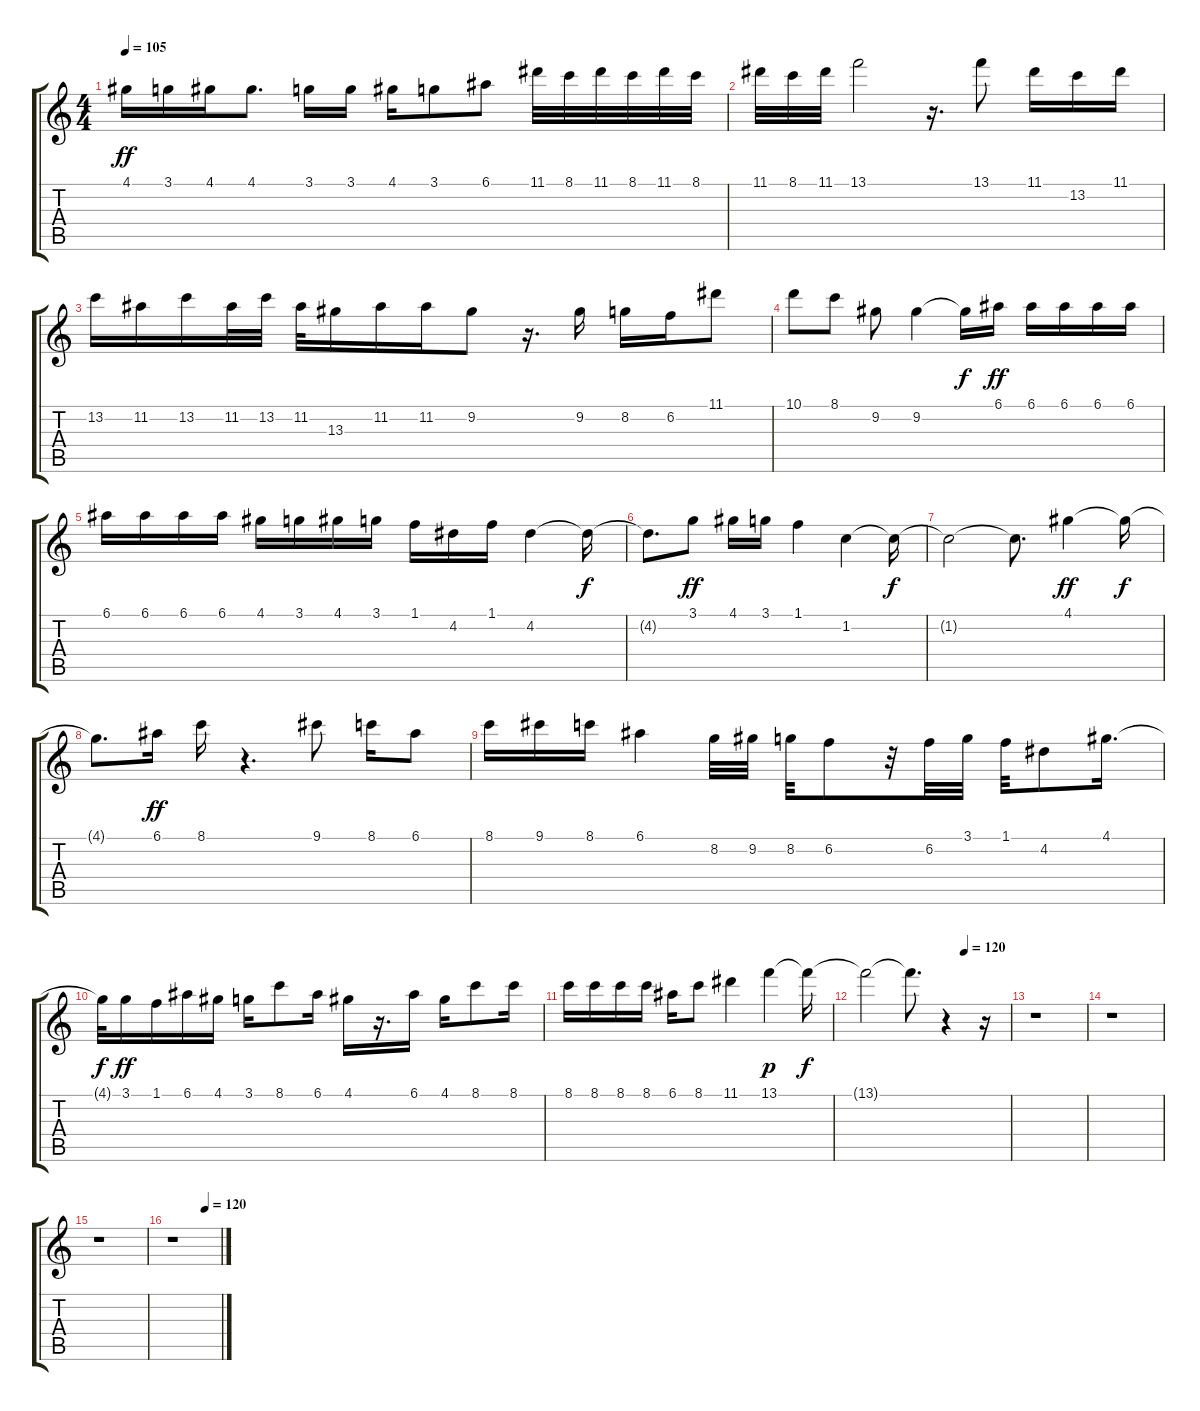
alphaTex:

\track "" {instrument distortionguitar}
\staff {score tabs}
\tuning (E4 B3 G3 D3 A2 E2) {hide}
\ts (4 4)
\tempo 105
\clef g2
\ks c
4.1.16{dy ff} 3.1.16 4.1.16 4.1.8{d} 3.1.16 3.1.16 4.1.16 3.1.8 6.1.8 11.1.32 8.1.32 11.1.32 8.1.32 11.1.32 8.1.32 |
11.1.32 8.1.32 11.1.32 13.1.2 r.16{d} 13.1.8 11.1.16 13.2.16 11.1.16 |
13.2.16 11.2.16 13.2.16 11.2.32 13.2.32 11.2.32 13.3.16 11.2.16 11.2.16 9.2.8 r.16{d} 9.2.16 8.2.16 6.2.16 11.1.8 |
10.1.8 8.1.8 9.2.8 9.2.4 9.2{t}.16{dy f} 6.1.16{dy ff} 6.1.16 6.1.16 6.1.16 6.1.16 |
6.1.16 6.1.16 6.1.16 6.1.16 4.1.16 3.1.16 4.1.16 3.1.16 1.1.16 4.2.16 1.1.16 4.2.4 4.2{t}.16{dy f} |
4.2{t}.8{d} 3.1.8{dy ff} 4.1.16 3.1.16 1.1.4 1.2.4 1.2{t}.16{dy f} |
1.2{t}.2 1.2{t}.8{d} 4.1.4{dy ff} 4.1{t}.16{dy f} |
4.1{t}.8{d} 6.1.16{dy ff} 8.1.16 r.4{d} 9.1.8 8.1.16 6.1.8 |
8.1.16 9.1.16 8.1.16 6.1.4 8.2.32 9.2.32 8.2.32 6.2.8 r.32 6.2.32 3.1.32 1.1.32 4.2.8 4.1.16{d} |
4.1{t}.32{dy f} 3.1.16{dy ff} 1.1.16 6.1.16 4.1.16 3.1.16 8.1.8 6.1.16 4.1.16 r.16{d} 6.1.16 4.1.16 8.1.8 8.1.16 |
8.1.16 8.1.16 8.1.16 8.1.16 6.1.16 8.1.8 11.1.4 13.1.4{dy p} 13.1{t}.16{dy f} |
\tempo (120 0.6875)
13.1{t}.2 13.1{t}.8{d} r.4 r.16 |
r.1 |
r.1 |
r.1 |
\tempo (120 0.6875)
r.1
